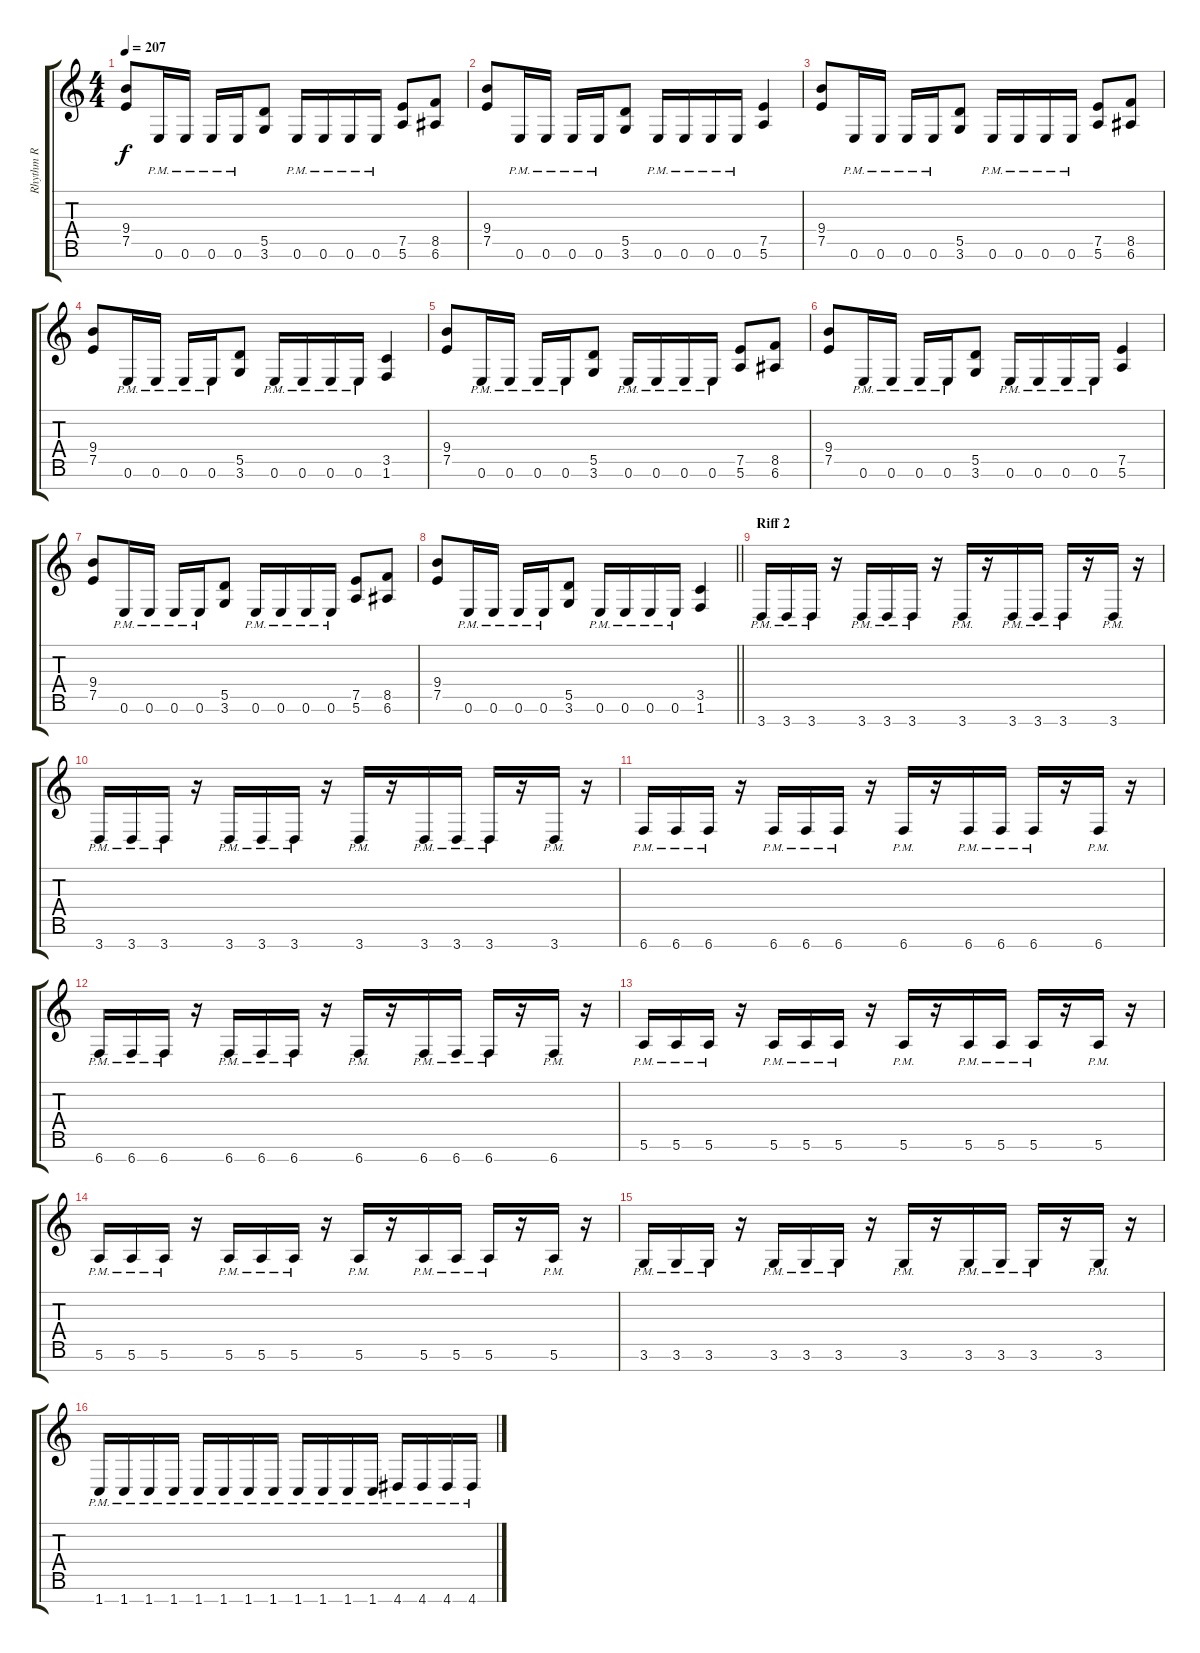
\track ("Rhythm R" "Rhythm R") {instrument overdrivenguitar}
\staff {score tabs}
\tuning (E4 B3 G3 D3 A2 E2 B1) {hide}
\ts (4 4)
\tempo 207
\clef g2
\ks c
(9.4 7.5).8{dy f} 0.6{pm}.16 0.6{pm}.16 0.6{pm}.16 0.6{pm}.16 (5.5 3.6).8 0.6{pm}.16 0.6{pm}.16 0.6{pm}.16 0.6{pm}.16 (7.5 5.6).8 (8.5 6.6).8 |
(9.4 7.5).8 0.6{pm}.16 0.6{pm}.16 0.6{pm}.16 0.6{pm}.16 (5.5 3.6).8 0.6{pm}.16 0.6{pm}.16 0.6{pm}.16 0.6{pm}.16 (7.5 5.6).4 |
(9.4 7.5).8 0.6{pm}.16 0.6{pm}.16 0.6{pm}.16 0.6{pm}.16 (5.5 3.6).8 0.6{pm}.16 0.6{pm}.16 0.6{pm}.16 0.6{pm}.16 (7.5 5.6).8 (8.5 6.6).8 |
(9.4 7.5).8 0.6{pm}.16 0.6{pm}.16 0.6{pm}.16 0.6{pm}.16 (5.5 3.6).8 0.6{pm}.16 0.6{pm}.16 0.6{pm}.16 0.6{pm}.16 (3.5 1.6).4 |
(9.4 7.5).8 0.6{pm}.16 0.6{pm}.16 0.6{pm}.16 0.6{pm}.16 (5.5 3.6).8 0.6{pm}.16 0.6{pm}.16 0.6{pm}.16 0.6{pm}.16 (7.5 5.6).8 (8.5 6.6).8 |
(9.4 7.5).8 0.6{pm}.16 0.6{pm}.16 0.6{pm}.16 0.6{pm}.16 (5.5 3.6).8 0.6{pm}.16 0.6{pm}.16 0.6{pm}.16 0.6{pm}.16 (7.5 5.6).4 |
(9.4 7.5).8 0.6{pm}.16 0.6{pm}.16 0.6{pm}.16 0.6{pm}.16 (5.5 3.6).8 0.6{pm}.16 0.6{pm}.16 0.6{pm}.16 0.6{pm}.16 (7.5 5.6).8 (8.5 6.6).8 |
\barLineRight lightlight
(9.4 7.5).8 0.6{pm}.16 0.6{pm}.16 0.6{pm}.16 0.6{pm}.16 (5.5 3.6).8 0.6{pm}.16 0.6{pm}.16 0.6{pm}.16 0.6{pm}.16 (3.5 1.6).4 |
\section ("" "Riff 2")
3.7{pm}.16 3.7{pm}.16 3.7{pm}.16 r.16 3.7{pm}.16 3.7{pm}.16 3.7{pm}.16 r.16 3.7{pm}.16 r.16 3.7{pm}.16 3.7{pm}.16 3.7{pm}.16 r.16 3.7{pm}.16 r.16 |
3.7{pm}.16 3.7{pm}.16 3.7{pm}.16 r.16 3.7{pm}.16 3.7{pm}.16 3.7{pm}.16 r.16 3.7{pm}.16 r.16 3.7{pm}.16 3.7{pm}.16 3.7{pm}.16 r.16 3.7{pm}.16 r.16 |
6.7{pm}.16 6.7{pm}.16 6.7{pm}.16 r.16 6.7{pm}.16 6.7{pm}.16 6.7{pm}.16 r.16 6.7{pm}.16 r.16 6.7{pm}.16 6.7{pm}.16 6.7{pm}.16 r.16 6.7{pm}.16 r.16 |
6.7{pm}.16 6.7{pm}.16 6.7{pm}.16 r.16 6.7{pm}.16 6.7{pm}.16 6.7{pm}.16 r.16 6.7{pm}.16 r.16 6.7{pm}.16 6.7{pm}.16 6.7{pm}.16 r.16 6.7{pm}.16 r.16 |
5.6{pm}.16 5.6{pm}.16 5.6{pm}.16 r.16 5.6{pm}.16 5.6{pm}.16 5.6{pm}.16 r.16 5.6{pm}.16 r.16 5.6{pm}.16 5.6{pm}.16 5.6{pm}.16 r.16 5.6{pm}.16 r.16 |
5.6{pm}.16 5.6{pm}.16 5.6{pm}.16 r.16 5.6{pm}.16 5.6{pm}.16 5.6{pm}.16 r.16 5.6{pm}.16 r.16 5.6{pm}.16 5.6{pm}.16 5.6{pm}.16 r.16 5.6{pm}.16 r.16 |
3.6{pm}.16 3.6{pm}.16 3.6{pm}.16 r.16 3.6{pm}.16 3.6{pm}.16 3.6{pm}.16 r.16 3.6{pm}.16 r.16 3.6{pm}.16 3.6{pm}.16 3.6{pm}.16 r.16 3.6{pm}.16 r.16 |
1.7{pm}.16 1.7{pm}.16 1.7{pm}.16 1.7{pm}.16 1.7{pm}.16 1.7{pm}.16 1.7{pm}.16 1.7{pm}.16 1.7{pm}.16 1.7{pm}.16 1.7{pm}.16 1.7{pm}.16 4.7{pm}.16 4.7{pm}.16 4.7{pm}.16 4.7{pm}.16
